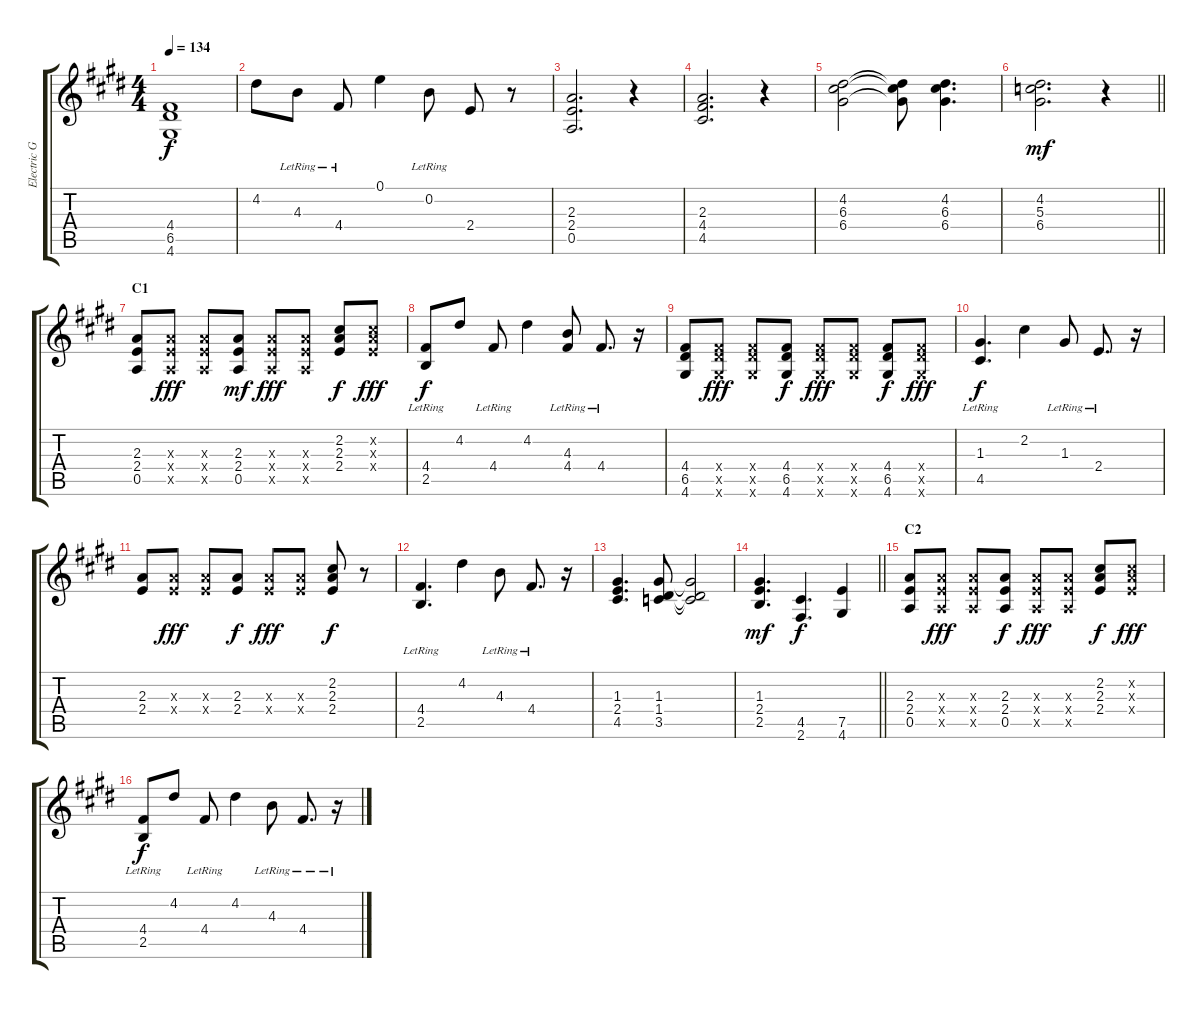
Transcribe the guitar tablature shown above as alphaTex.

\track ("Electric Guitar" "Electric G") {instrument distortionguitar}
\staff {score tabs}
\tuning (E4 B3 G3 D3 A2 E2) {hide}
\ts (4 4)
\tempo 134
\clef g2
\ks e
(4.4 6.5 4.6).1{dy f} |
4.2.8 4.3{lr}.8 4.4{lr}.8 0.1.4 0.2{lr}.8 2.4.8 r.8 |
(2.3 2.4 0.5).2{d} r.4 |
(2.3 4.4 4.5).2{d} r.4 |
(4.2 6.3 6.4).2 (4.2{t} 6.3{t} 6.4{t}).8 (4.2 6.3 6.4).4{d} |
\barLineRight lightlight
(4.2 5.3 6.4).2{d dy mf} r.4 |
\section ("" "C1")
(2.3 2.4 0.5).8{volume 15} (2.3{x} 2.4{x} 0.5{x}).8{dy fff} (2.3{x} 2.4{x} 0.5{x}).8 (2.3 2.4 0.5).8{dy mf} (2.3{x} 2.4{x} 0.5{x}).8{dy fff} (2.3{x} 2.4{x} 0.5{x}).8 (2.2 2.3 2.4).8{dy f} (2.2{x} 2.3{x} 2.4{x}).8{dy fff} |
(4.4{lr} 2.5{lr}).8{dy f} 4.2.8 4.4{lr}.8 4.2.4 (4.3{lr} 4.4{lr}).8 4.4{lr}.8{d} r.16 |
(4.4 6.5 4.6).8 (4.4{x} 6.5{x} 4.6{x}).8{dy fff} (4.4{x} 6.5{x} 4.6{x}).8 (4.4 6.5 4.6).8{dy f} (4.4{x} 6.5{x} 4.6{x}).8{dy fff} (4.4{x} 6.5{x} 4.6{x}).8 (4.4 6.5 4.6).8{dy f} (4.4{x} 6.5{x} 4.6{x}).8{dy fff} |
(1.3{lr} 4.5{lr}).4{d dy f} 2.2.4 1.3{lr}.8 2.4{lr}.8{d} r.16 |
(2.3 2.4).8 (2.3{x} 2.4{x}).8{dy fff} (2.3{x} 2.4{x}).8 (2.3 2.4).8{dy f} (2.3{x} 2.4{x}).8{dy fff} (2.3{x} 2.4{x}).8 (2.2 2.3 2.4).8{dy f} r.8 |
(4.4{lr} 2.5{lr}).4{d} 4.2.4 4.3{lr}.8 4.4{lr}.8{d} r.16 |
(1.3 2.4 4.5).4{d} (1.3 1.4 3.5).8 (1.3{t} 1.4{t} 3.5{t}).2 |
\barLineRight lightlight
(1.3 2.4 2.5).4{d dy mf} (4.5 2.6).4{d dy f} (7.5 4.6).4 |
\section ("" "C2")
(2.3 2.4 0.5).8 (2.3{x} 2.4{x} 0.5{x}).8{dy fff} (2.3{x} 2.4{x} 0.5{x}).8 (2.3 2.4 0.5).8{dy f} (2.3{x} 2.4{x} 0.5{x}).8{dy fff} (2.3{x} 2.4{x} 0.5{x}).8 (2.2 2.3 2.4).8{dy f} (2.2{x} 2.3{x} 2.4{x}).8{dy fff} |
(4.4{lr} 2.5{lr}).8{dy f} 4.2.8 4.4{lr}.8 4.2.4 4.3{lr}.8 4.4{lr}.8{d} r.16
